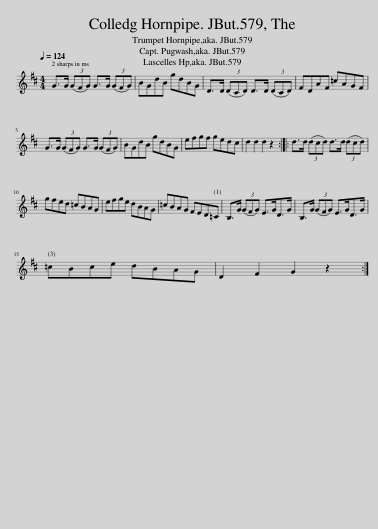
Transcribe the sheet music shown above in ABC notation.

X:1
L:1/8
Q:1/4=124
M:4/4
I:linebreak $
K:D
V:1 treble
V:1
 G>G (3(GFG) G>G (3(GFG) | BGdB gdBG | D>D (3(DCD) D>D (3(DCD) | FDAF =cAGF |$ G>G (3(GFG) G>G (3(GFG) | %5
 BGdB gdBG | efgf gedc | d2 d2 d2 z2 :: d>d (3(dcd) d>d (3(dcd) |$ gfed =cBAG | %10
 efge dBAG | =cBAG FED=C | B,>G (3(GFG) E>GD>G | B,>G (3(GFG) E>GD>G |$ =cBce dBAG | %15
 D2 F2 G2 z2 :| %16
